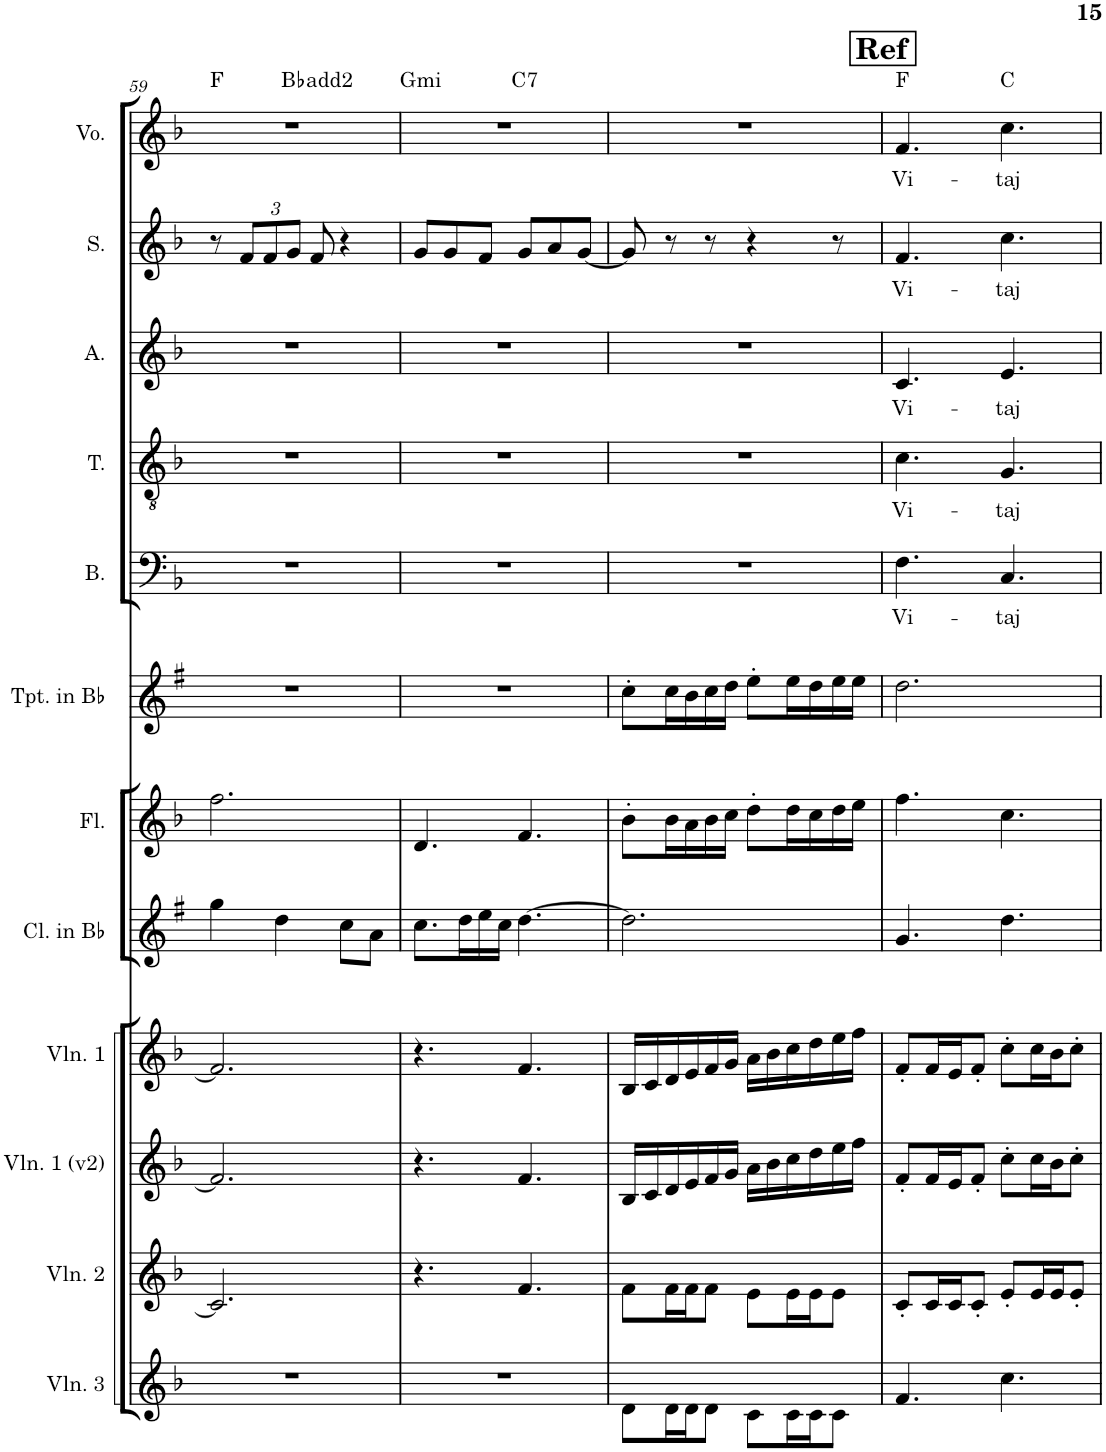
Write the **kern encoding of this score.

**kern	**kern	**kern	**kern	**kern	**kern	**kern	**kern	**text	**kern	**text	**kern	**text	**kern	**text	**kern	**text	**harte
*part12	*part11	*part10	*part9	*part8	*part7	*part6	*part5	*part5	*part4	*part4	*part3	*part3	*part2	*part2	*part1	*part1	*part1
*staff12	*staff11	*staff10	*staff9	*staff8	*staff7	*staff6	*staff5	*staff5	*staff4	*staff4	*staff3	*staff3	*staff2	*staff2	*staff1	*staff1	*
*I"Violin 3	*I"Violin 2	*I"Violin 1 (v2)	*I"Violin 1	*I"Clarinet in Bb	*I"Flute	*I"Trumpet in Bb	*I"Bass	*	*I"Tenor	*	*I"Alto	*	*I"Soprano	*	*I"Voice	*	*
*I'Vln. 3	*I'Vln. 2	*I'Vln. 1 (v2)	*I'Vln. 1	*I'Cl. in Bb	*I'Fl.	*I'Tpt. in Bb	*I'B.	*	*I'T.	*	*I'A.	*	*I'S.	*	*I'Vo.	*	*
!!LO:PB:g=z
*clefG2	*clefG2	*clefG2	*clefG2	*clefG2	*clefG2	*clefG2	*clefF4	*	*clefGv2	*	*clefG2	*	*clefG2	*	*clefG2	*	*
*	*	*	*	*Trd1c2	*	*Trd1c2	*	*	*	*	*	*	*	*	*	*	*
*k[b-]	*k[b-]	*k[b-]	*k[b-]	*k[f#]	*k[b-]	*k[f#]	*k[b-]	*	*k[b-]	*	*k[b-]	*	*k[b-]	*	*k[b-]	*	*
*M6/8	*M6/8	*M6/8	*M6/8	*M6/8	*M6/8	*M6/8	*M6/8	*	*M6/8	*	*M6/8	*	*M6/8	*	*M6/8	*	*
=59	=59	=59	=59	=59	=59	=59	=59	=59	=59	=59	=59	=59	=59	=59	=59	=59	=59
*	*	*	*	*	*	*	*	*	*	*	*	*	*	*	*^	*	*
2.r	2.c/]	2.f/]	2.f/]	4gg\	2.ff\	2.r	2.r	.	2.r	.	2.r	.	8r	.	2.r	4.ryy	.	F:maj
*	*	*	*	*	*	*	*	*	*	*	*	*	*Xbrackettup	*	*	*	*	*
.	.	.	.	.	.	.	.	.	.	.	.	.	12f/L	.	.	.	.	.
.	.	.	.	.	.	.	.	.	.	.	.	.	12f/	.	.	.	.	.
.	.	.	.	4dd\	.	.	.	.	.	.	.	.	.	.	.	.	.	.
.	.	.	.	.	.	.	.	.	.	.	.	.	12g/J	.	.	.	.	.
.	.	.	.	.	.	.	.	.	.	.	.	.	8f/	.	.	4.ryy	.	Bb:maj(2)
.	.	.	.	8cc\L	.	.	.	.	.	.	.	.	4r	.	.	.	.	.
.	.	.	.	8a\J	.	.	.	.	.	.	.	.	.	.	.	.	.	.
=60	=60	=60	=60	=60	=60	=60	=60	=60	=60	=60	=60	=60	=60	=60	=60	=60	=60	=60
!	!	!	!	!	!	!	!	!	!	!	!	!	!	!	!	!	!	!LO:H:kt=mi
2.r	4.r	4.r	4.r	8.cc\L	4.d/	2.r	2.r	.	2.r	.	2.r	.	8g/L	.	2.r	4.ryy	.	G:min
.	.	.	.	.	.	.	.	.	.	.	.	.	8g/	.	.	.	.	.
.	.	.	.	16dd\L	.	.	.	.	.	.	.	.	.	.	.	.	.	.
.	.	.	.	16ee\	.	.	.	.	.	.	.	.	8f/J	.	.	.	.	.
.	.	.	.	16cc\JJ	.	.	.	.	.	.	.	.	.	.	.	.	.	.
!	!	!	!	!	!	!	!	!	!	!	!	!	!	!	!	!	!	!LO:H:kt=7
.	4.f/	4.f/	4.f/	[4.dd\	4.f/	.	.	.	.	.	.	.	8g/L	.	.	4.ryy	.	C:7
.	.	.	.	.	.	.	.	.	.	.	.	.	8a/	.	.	.	.	.
.	.	.	.	.	.	.	.	.	.	.	.	.	[8g/J	.	.	.	.	.
*	*	*	*	*	*	*	*	*	*	*	*	*	*	*	*v	*v	*	*
=61	=61	=61	=61	=61	=61	=61	=61	=61	=61	=61	=61	=61	=61	=61	=61	=61	=61
8d\L	8f\L	16B-/LL	16B-/LL	2.dd\]	8b-'\L	8cc'\L	2.r	.	2.r	.	2.r	.	8g/]	.	2.r	.	.
.	.	16c/	16c/	.	.	.	.	.	.	.	.	.	.	.	.	.	.
16d\L	16f\L	16d/	16d/	.	16b-\L	16cc\L	.	.	.	.	.	.	8r	.	.	.	.
16d\J	16f\J	16e/	16e/	.	16a\	16b\	.	.	.	.	.	.	.	.	.	.	.
8d\J	8f\J	16f/	16f/	.	16b-\	16cc\	.	.	.	.	.	.	8r	.	.	.	.
.	.	16g/JJ	16g/JJ	.	16cc\JJ	16dd\JJ	.	.	.	.	.	.	.	.	.	.	.
8c\L	8e\L	16a\LL	16a\LL	.	8dd'\L	8ee'\L	.	.	.	.	.	.	4r	.	.	.	.
.	.	16b-\	16b-\	.	.	.	.	.	.	.	.	.	.	.	.	.	.
16c\L	16e\L	16cc\	16cc\	.	16dd\L	16ee\L	.	.	.	.	.	.	.	.	.	.	.
16c\J	16e\J	16dd\	16dd\	.	16cc\	16dd\	.	.	.	.	.	.	.	.	.	.	.
8c\J	8e\J	16ee\	16ee\	.	16dd\	16ee\	.	.	.	.	.	.	8r	.	.	.	.
.	.	16ff\JJ	16ff\JJ	.	16ee\JJ	16ee\JJ	.	.	.	.	.	.	.	.	.	.	.
!!LO:REH:place=s1:a:B:cj:fs=14:t=Ref
=62	=62	=62	=62	=62	=62	=62	=62	=62	=62	=62	=62	=62	=62	=62	=62	=62	=62
!	!	!	!	!	!	!	!	!LO:LY:b	!	!LO:LY:b	!	!LO:LY:b	!	!LO:LY:b	!	!LO:LY:b	!
4.f/	8c'/L	8f'/L	8f'/L	4.g/	4.ff\	2.dd\	4.F\	Vi-	4.c\	Vi-	4.c/	Vi-	4.f/	Vi-	4.f/	Vi-	F:maj
.	16c/L	16f/L	16f/L	.	.	.	.	.	.	.	.	.	.	.	.	.	.
.	16c/J	16e/J	16e/J	.	.	.	.	.	.	.	.	.	.	.	.	.	.
.	8c'/J	8f'/J	8f'/J	.	.	.	.	.	.	.	.	.	.	.	.	.	.
!	!	!	!	!	!	!	!	!LO:LY:b	!	!LO:LY:b	!	!LO:LY:b	!	!LO:LY:b	!	!LO:LY:b	!
4.cc\	8e'/L	8cc'\L	8cc'\L	4.dd\	4.cc\	.	4.C/	-taj	4.G/	-taj	4.e/	-taj	4.cc\	-taj	4.cc\	-taj	C:maj
.	16e/L	16cc\L	16cc\L	.	.	.	.	.	.	.	.	.	.	.	.	.	.
.	16e/J	16b-\J	16b-\J	.	.	.	.	.	.	.	.	.	.	.	.	.	.
.	8e'/J	8cc'\J	8cc'\J	.	.	.	.	.	.	.	.	.	.	.	.	.	.
=	=	=	=	=	=	=	=	=	=	=	=	=	=	=	=	=	=
*-	*-	*-	*-	*-	*-	*-	*-	*-	*-	*-	*-	*-	*-	*-	*-	*-	*-
